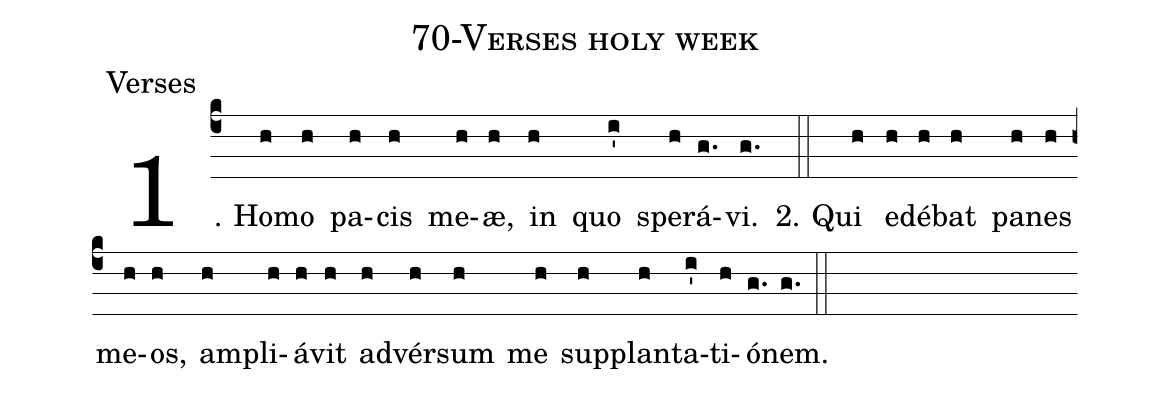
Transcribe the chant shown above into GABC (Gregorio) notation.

name: 70-Verses holy week;
annotation: Verses;
%%
(c4)1. Ho(h)mo(h) pa(h)cis(h) me(h)æ,(h) in(h) quo(i') spe(h)rá(g.)vi.(g.) (::)
2. Qui(h) e(h)dé(h)bat(h) pa(h)nes(h) me(h)os,(h) am(h)pli(h)á(h)vit(h) ad(h)vér(h)sum(h) me(h) sup(h)plan(h)ta(i')ti(h)ó(g.)nem.(g.) (::)
